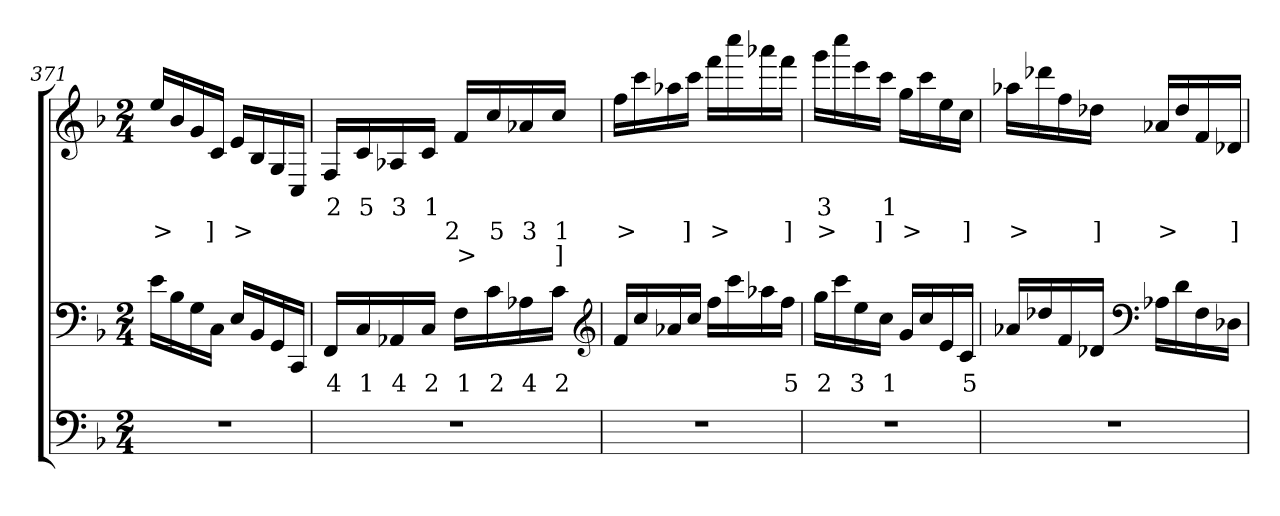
**kern	**kern	**text	**kern	**text	**text	**text
*part3	*part2	*part2	*part1	*part1	*part1	*part1
*staff3	*staff2	*staff2	*staff1	*staff1	*staff1	*staff1
*clefF4	*clefF4	*	*clefG2	*	*	*
*k[b-]	*k[b-]	*	*k[b-]	*	*	*
*M2/4	*M2/4	*	*M2/4	*	*	*
=371	=371	=371	=371	=371	=371	=371
2r	16eLL	.	16eeLL	.	>	.
.	16B-	.	16b-	.	.	.
.	16G	.	16g	.	.	.
.	16CJJ	.	16cJJ	.	]	.
.	16ELL	.	16eLL	.	>	.
.	16BB-	.	16B-	.	.	.
.	16GG	.	16G	.	.	.
.	16CCJJ	.	16CJJ	.	.	.
=372	=372	=372	=372	=372	=372	=372
2r	16FFLL	4	16FLL	2	.	.
.	16C	1	16c	5	.	.
.	16AA-X	4	16A-X	3	.	.
.	16CJJ	2	16cJJ	1	.	.
.	16FLL	1	16fLL	.	2	>
.	16c	2	16cc	.	5	.
.	16A-	4	16a-	.	3	.
.	16cJJ	2	16ccJJ	.	1	]
*	*clefG2	*	*	*	*	*
=373	=373	=373	=373	=373	=373	=373
2r	16fLL	.	16ffLL	.	>	.
.	16cc	.	16ccc	.	.	.
.	16a-X	.	16aa-X	.	.	.
.	16ccJJ	.	16cccJJ	.	]	.
.	16ffLL	.	16fffLL	.	>	.
.	16ccc	.	16cccc	.	.	.
.	16aa-	.	16aaa-	.	.	.
.	16ffJJ	5	16fffJJ	.	]	.
=374	=374	=374	=374	=374	=374	=374
2r	16ggLL	2	16gggLL	3	>	.
.	16ccc	.	16cccc	.	.	.
.	16ee	3	16eee	.	.	.
.	16ccJJ	1	16cccJJ	1	]	.
.	16gLL	.	16ggLL	.	>	.
.	16cc	.	16ccc	.	.	.
.	16e	.	16ee	.	.	.
.	16cJJ	5	16ccJJ	.	]	.
=375	=375	=375	=375	=375	=375	=375
2r	16a-XLL	.	16aa-XLL	.	>	.
.	16dd-X	.	16ddd-X	.	.	.
.	16f	.	16ff	.	.	.
.	16d-JJ	.	16dd-JJ	.	]	.
*	*clefF4	*	*	*	*	*
.	16A-LL	.	16a-LL	.	>	.
.	16d-	.	16dd-	.	.	.
.	16F	.	16f	.	.	.
.	16D-JJ	.	16d-JJ	.	]	.
=	=	=	=	=	=	=
*-	*-	*-	*-	*-	*-	*-
